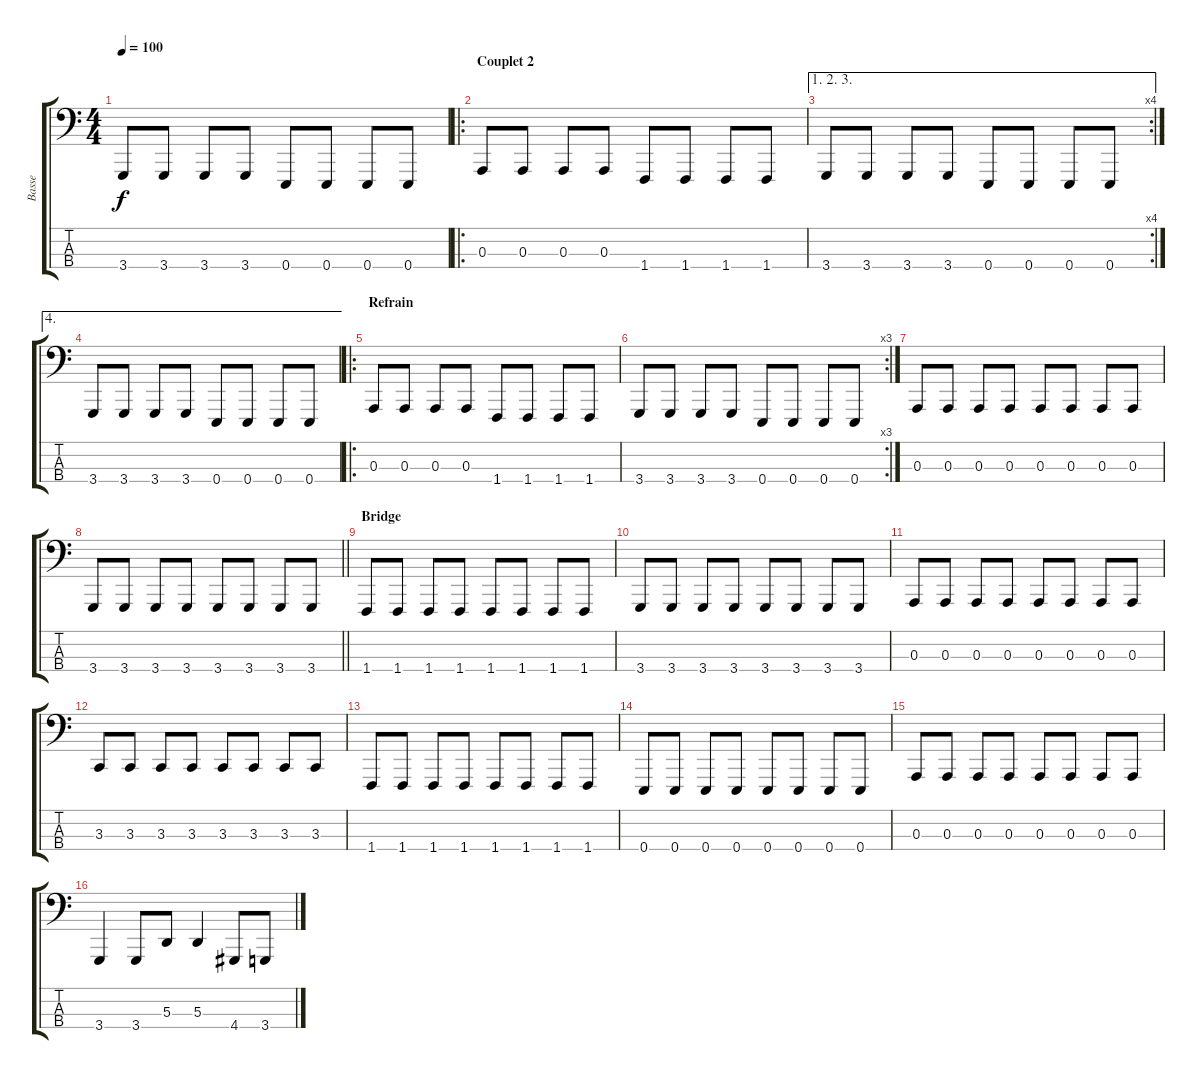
\track ("Basse" "Basse") {instrument synthbrass1}
\staff {score tabs}
\tuning (G2 D2 A1 E1) {hide}
\ts (4 4)
\tempo 100
\clef f4
\ks c
3.4.8{dy f} 3.4.8 3.4.8 3.4.8 0.4.8 0.4.8 0.4.8 0.4.8 |
\ro
\section ("" "Couplet 2")
0.3.8 0.3.8 0.3.8 0.3.8 1.4.8 1.4.8 1.4.8 1.4.8 |
\ae (1 2 3)
\rc 4
3.4.8 3.4.8 3.4.8 3.4.8 0.4.8 0.4.8 0.4.8 0.4.8 |
\ae 4
3.4.8 3.4.8 3.4.8 3.4.8 0.4.8 0.4.8 0.4.8 0.4.8 |
\ro
\section ("" "Refrain")
0.3.8 0.3.8 0.3.8 0.3.8 1.4.8 1.4.8 1.4.8 1.4.8 |
\rc 3
3.4.8 3.4.8 3.4.8 3.4.8 0.4.8 0.4.8 0.4.8 0.4.8 |
0.3.8 0.3.8 0.3.8 0.3.8 0.3.8 0.3.8 0.3.8 0.3.8 |
\barLineRight lightlight
3.4.8 3.4.8 3.4.8 3.4.8 3.4.8 3.4.8 3.4.8 3.4.8 |
\section ("" "Bridge")
1.4.8 1.4.8 1.4.8 1.4.8 1.4.8 1.4.8 1.4.8 1.4.8 |
3.4.8 3.4.8 3.4.8 3.4.8 3.4.8 3.4.8 3.4.8 3.4.8 |
0.3.8 0.3.8 0.3.8 0.3.8 0.3.8 0.3.8 0.3.8 0.3.8 |
3.3.8 3.3.8 3.3.8 3.3.8 3.3.8 3.3.8 3.3.8 3.3.8 |
1.4.8 1.4.8 1.4.8 1.4.8 1.4.8 1.4.8 1.4.8 1.4.8 |
0.4.8 0.4.8 0.4.8 0.4.8 0.4.8 0.4.8 0.4.8 0.4.8 |
0.3.8 0.3.8 0.3.8 0.3.8 0.3.8 0.3.8 0.3.8 0.3.8 |
3.4.4 3.4.8 5.3.8 5.3.4 4.4.8 3.4.8
